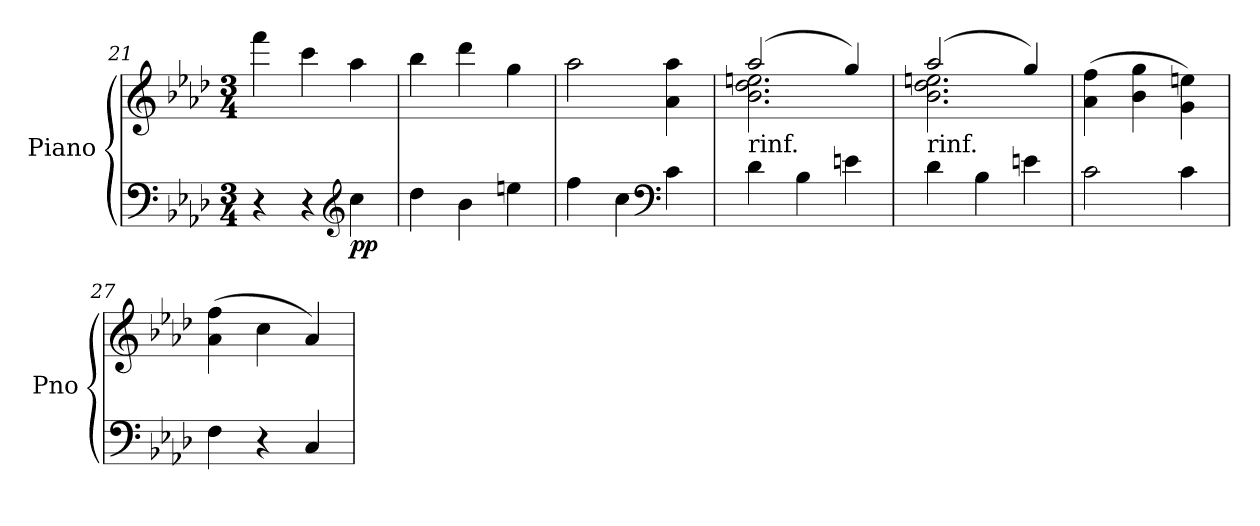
**kern	**kern	**dynam
*part1	*part1	*part1
*staff2	*staff1	*staff1/2
*I"Piano	*	*
*I'Pno	*	*
*clefF4	*clefG2	*
*k[b-e-a-d-]	*k[b-e-a-d-]	*
*A-:	*A-:	*
*M3/4	*M3/4	*
=21	=21	=21
4r	4fff\	.
4r	4ccc\	.
*clefG2	*	*
!	!	!LO:DY:b=2
4cc\	4aa-\	pp
=22	=22	=22
4dd-\	4bb-\	.
4b-\	4ddd-\	.
4een\	4gg\	.
=23	=23	=23
4ff\	2aa-\	.
4cc\	.	.
*clefF4	*	*
4c\	4a-\ 4aa-\	.
=24	=24	=24
*	*^	*
!	!LO:TX:b:t=rinf.	!	!
4d-\	(2aa-/	2.b-\ 2.dd-\ 2.een\	.
4B-\	.	.	.
4en\	4gg/)	.	.
=25	=25	=25	=25
!	!LO:TX:b:t=rinf.	!	!
4d-\	(2aa-/	2.b-\ 2.dd-\ 2.een\	.
4B-\	.	.	.
4en\	4gg/)	.	.
*	*v	*v	*
=26	=26	=26
2c\	(4a-\ 4ff\	.
.	4b-\ 4gg\	.
4c\	4g\ 4een\)	.
=27	=27	=27
4F\	(4a-\ 4ff\	.
4r	4cc\	.
4C/	4a-/)	.
=	=	=
*-	*-	*-
